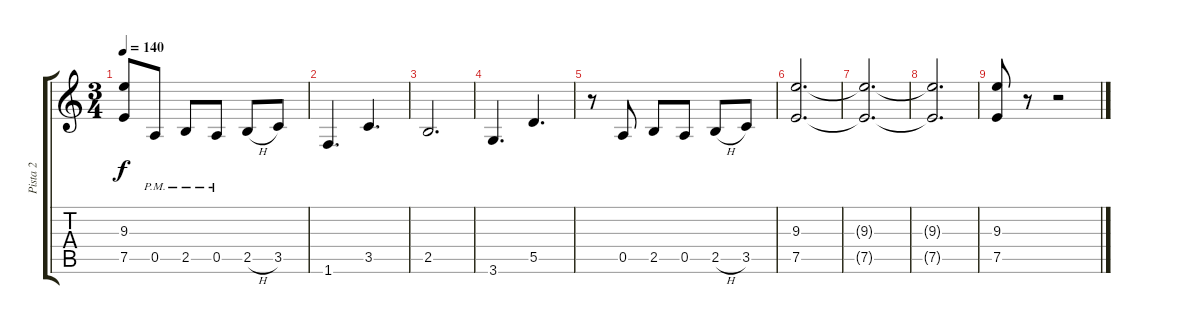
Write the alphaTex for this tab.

\track ("Pista 2" "Pista 2") {instrument distortionguitar}
\staff {score tabs}
\tuning (E4 B3 G3 D3 A2 E2) {hide}
\ts (3 4)
\tempo 140
\clef g2
\ks c
(9.3 7.5).8{dy f} 0.5{pm}.8 2.5{pm}.8 0.5{pm}.8 2.5{h}.8 3.5.8 |
1.6.4{d} 3.5.4{d} |
2.5.2{d} |
3.6.4{d} 5.5.4{d} |
r.8 0.5.8 2.5.8 0.5.8 2.5{h}.8 3.5.8 |
(9.3 7.5).2{d} |
(9.3{t} 7.5{t}).2{d} |
(9.3{t} 7.5{t}).2{d} |
(9.3 7.5).8 r.8 r.2
